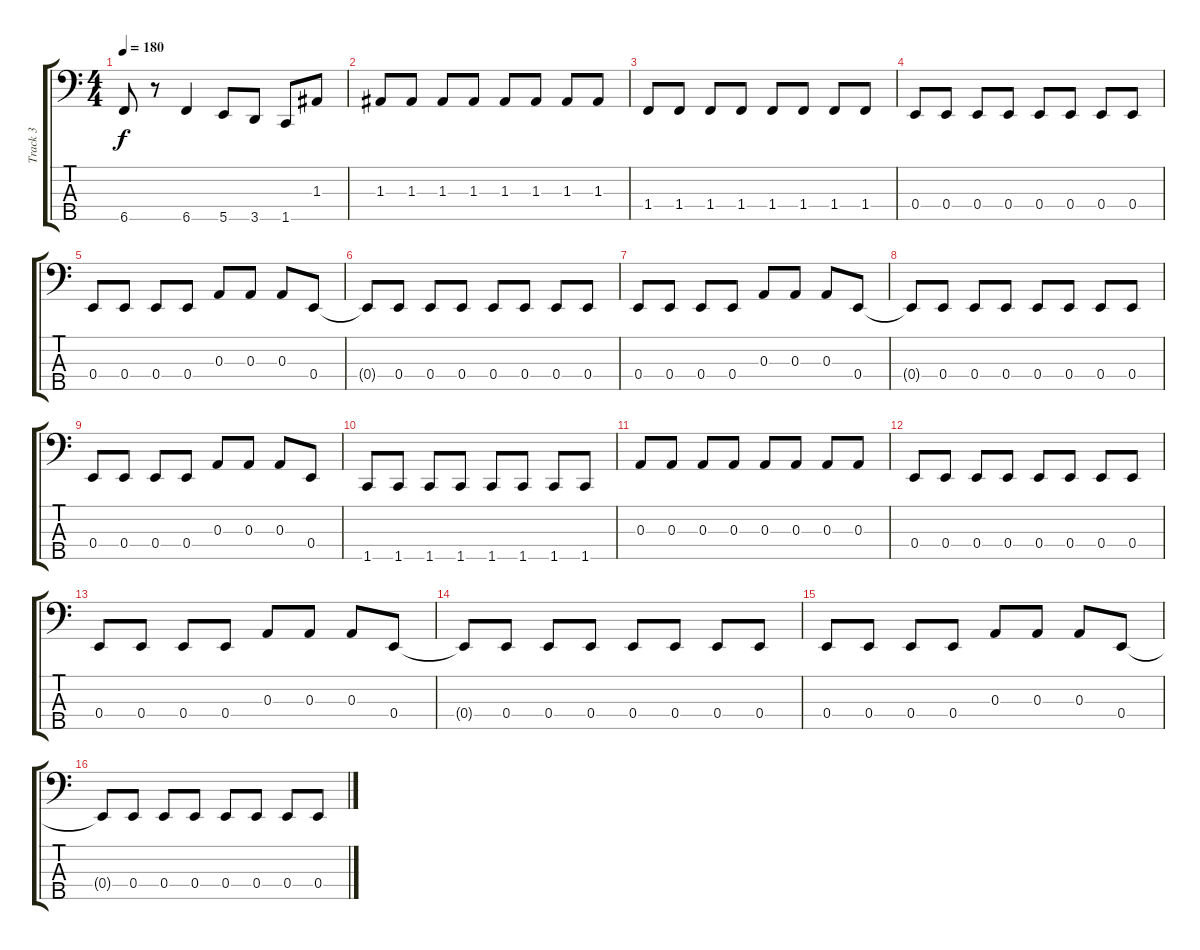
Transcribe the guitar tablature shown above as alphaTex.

\track ("Track 3" "Track 3") {instrument electricbassfinger}
\staff {score tabs}
\tuning (G2 D2 A1 E1 B0) {hide}
\ts (4 4)
\tempo 180
\clef f4
\ks c
6.5.8{dy f} r.8 6.5.4 5.5.8 3.5.8 1.5.8 1.3.8 |
1.3.8 1.3.8 1.3.8 1.3.8 1.3.8 1.3.8 1.3.8 1.3.8 |
1.4.8 1.4.8 1.4.8 1.4.8 1.4.8 1.4.8 1.4.8 1.4.8 |
0.4.8 0.4.8 0.4.8 0.4.8 0.4.8 0.4.8 0.4.8 0.4.8 |
0.4.8 0.4.8 0.4.8 0.4.8 0.3.8 0.3.8 0.3.8 0.4.8 |
0.4{t}.8 0.4.8 0.4.8 0.4.8 0.4.8 0.4.8 0.4.8 0.4.8 |
0.4.8 0.4.8 0.4.8 0.4.8 0.3.8 0.3.8 0.3.8 0.4.8 |
0.4{t}.8 0.4.8 0.4.8 0.4.8 0.4.8 0.4.8 0.4.8 0.4.8 |
0.4.8 0.4.8 0.4.8 0.4.8 0.3.8 0.3.8 0.3.8 0.4.8 |
1.5.8 1.5.8 1.5.8 1.5.8 1.5.8 1.5.8 1.5.8 1.5.8 |
0.3.8 0.3.8 0.3.8 0.3.8 0.3.8 0.3.8 0.3.8 0.3.8 |
0.4.8 0.4.8 0.4.8 0.4.8 0.4.8 0.4.8 0.4.8 0.4.8 |
0.4.8 0.4.8 0.4.8 0.4.8 0.3.8 0.3.8 0.3.8 0.4.8 |
0.4{t}.8 0.4.8 0.4.8 0.4.8 0.4.8 0.4.8 0.4.8 0.4.8 |
0.4.8 0.4.8 0.4.8 0.4.8 0.3.8 0.3.8 0.3.8 0.4.8 |
0.4{t}.8 0.4.8 0.4.8 0.4.8 0.4.8 0.4.8 0.4.8 0.4.8
